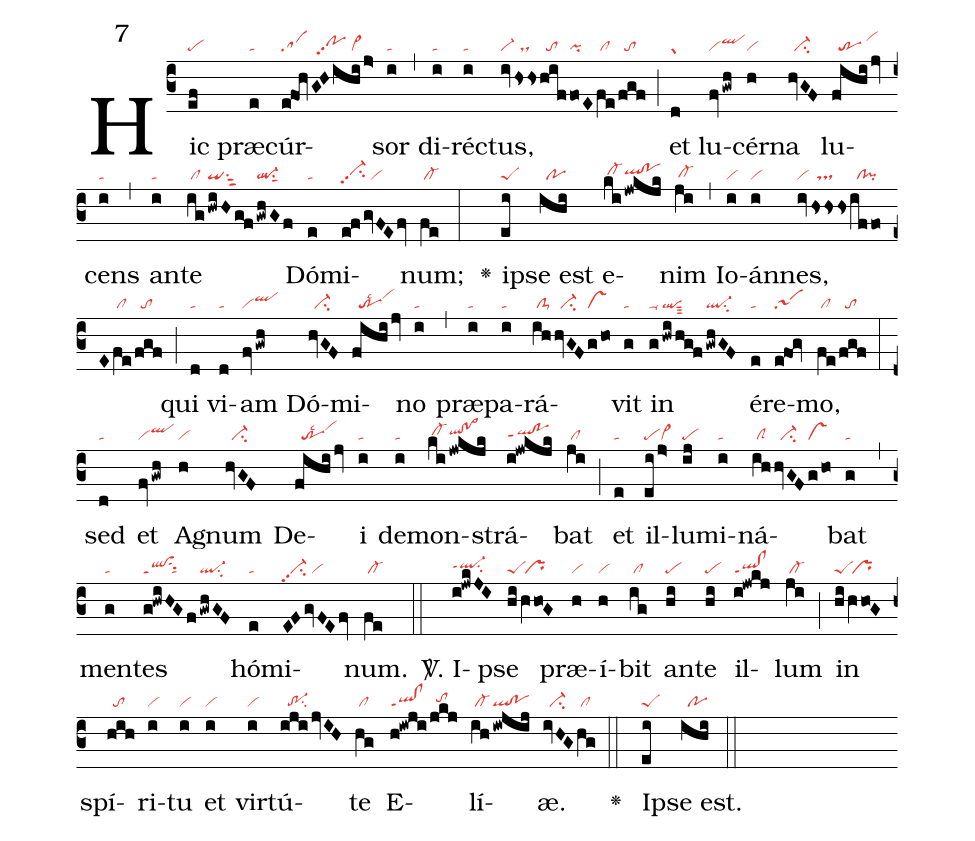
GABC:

mode:7;
nabc-lines:1;
%%
(c3)Hic(ef|pe) præ(e|ta)cúr(e!foh|sa|GHihi/j>|//pohhpp2/vi>)sor(i|ta) (,) di(i|ta)ré(i|ta)ctus,(iv|vi-|hss|//ds|hif|//to|foE|pi|fe|/cl|/fgf|//to) (;) et(d|gr) lu(fvgwh|viqlhi)cér(h|vi)na(hvGF|//ci-) lu(fihi/jv|//tr/vihj)cens(i|ta) (,) an(i|ta)te(ig|/cl|hwiHg!f|qisu1sut2|gwhGf|ql-su1sut1) Dó(e|ta)mi(e!fgvFEfv|vi-hhpp2su2/vi)num;(fe|/cl-) (:)
<v>\greheightstar</v>()
i(ei|peS)pse est(ihi|//po) e(ki|/cl-hh|jwkjk|qlhh!pohh)nim(ji|/cl-hg) (,) Io(i|vi)án(i|vi)nes,(iv|vi|hsss|//ts|iffoE|//cl!pi|fe|/cl|/fgf|//to) (;) qui(d|ta) vi(d|ta)am(fvgwh|viqlhi) Dó(hvGF|//ci-)mi(fihijv|//trlsc2vihj)no(i|ta) (,) præ(i|ta)pa(i|ta)rá(ih|/clS-|hvGF|//ci-|gho|vs)vit(g|ta) in(g|ta-|!hwi/h!g!f|qlsut3|gwhGF|ql-su2) é(e|ta)re(e!fog|sa1)mo,(fe|/cl|/fgf|//to) (:)
sed(d|ta) et(fvgwh|viqlhi) A(h|vi)gnum(hvGF|//ci-) De(fihijv|//trlsc2vihj)i(i|ta) de(i|ta)mon(ki|/cl-hh|jwkjk|qlhh!po>hh)strá(i!jwkjk|qlhg!pohgppt1)bat(ji|/cl) (;) et(e|ta) il(ei/j>|pevi>)lu(ij|pe)mi(i|ta)ná(ih|/clS|hvGF|//ci-|gho|vs)bat(g|ta) (,) men(g|ta)tes(g!hwiHGf|qlppt1su2``ta|!gwhGF|ql-su2) hó(e|ta)mi(EFgvFEfv|vi-pp2su2/vi)num.(fe|/cl-) (::)
<sp>V/</sp>.
I(i!jwkJI|ql-hhppt1su2)pse(hi|peS|/hVho!G|/pr) præ(h|vi)í(h|vi)bit(ig|/cl) an(hi|pe)te(hi|pe) il(i!jwkj|ql!clppt1)lum(ji|/cl-) (;) in(hi|peS|/hVho!G|/pr) spí(hih|//to)ri(i|vi)tu(i|vi) et(i|vi) vir(i|vi)tú(ijijvIH|//tr-1su2)te(hg|/cl) E(h!iwji|ql!clppt1|/jkj|//tohh)lí(ih|/cl-|!iwjij|ql!po)æ.(ivHG|//ci-|hg|/cl) (::)

<v>\greheightstar</v>() I(ei|peS)pse est.(ihi|//po) (::)
